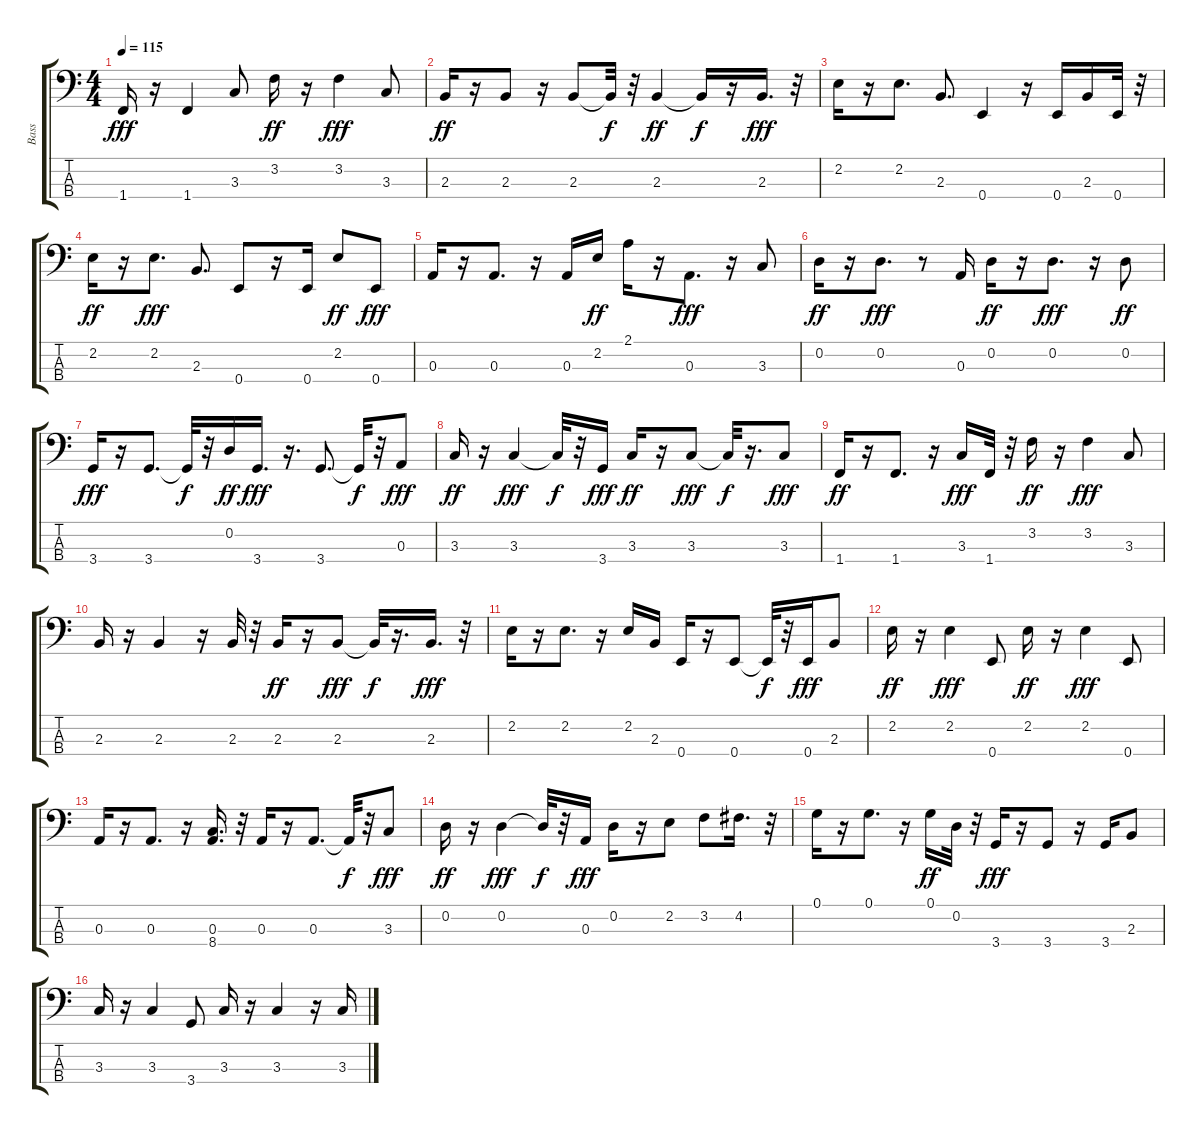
\track ("Bass" "Bass") {instrument electricbasspick}
\staff {score tabs}
\tuning (G2 D2 A1 E1) {hide}
\ts (4 4)
\tempo 115
\clef f4
\ks c
1.4.16{dy fff} r.16 1.4.4 3.3.8 3.2.16{dy ff} r.16 3.2.4{dy fff} 3.3.8 |
2.3.16{dy ff} r.16 2.3.8 r.16 2.3.8 2.3{t}.32{dy f} r.32 2.3.4{dy ff} 2.3{t}.16{dy f} r.16 2.3.16{d dy fff} r.32 |
2.2.16 r.16 2.2.8{d} 2.3.8{d} 0.4.4 r.16 0.4.16 2.3.16 0.4.32 r.32 |
2.2.16{dy ff} r.16 2.2.8{d dy fff} 2.3.8{d} 0.4.8 r.16 0.4.16 2.2.8{dy ff} 0.4.8{dy fff} |
0.3.16 r.16 0.3.8{d} r.16 0.3.16 2.2.16{dy ff} 2.1.16 r.16 0.3.8{d dy fff} r.16 3.3.8 |
0.2.16{dy ff} r.16 0.2.8{d dy fff} r.8 0.3.16 0.2.16{dy ff} r.16 0.2.8{d dy fff} r.16 0.2.8{dy ff} |
3.4.16{dy fff} r.16 3.4.8{d} 3.4{t}.32{dy f} r.32 0.2.16{dy ff} 3.4.16{d dy fff} r.16{d} 3.4.8{d} 3.4{t}.32{dy f} r.32 0.3.8{dy fff} |
3.3.16{dy ff} r.16 3.3.4{dy fff} 3.3{t}.32{dy f} r.32 3.4.16{dy fff} 3.3.16{dy ff} r.16 3.3.8{dy fff} 3.3{t}.32{dy f} r.16{d} 3.3.8{dy fff} |
1.4.16{dy ff} r.16 1.4.8{d} r.16 3.3.16{dy fff} 1.4.32 r.32 3.2.16{dy ff} r.16 3.2.4{dy fff} 3.3.8 |
2.3.16 r.16 2.3.4 r.16 2.3.32 r.32 2.3.16{dy ff} r.16 2.3.8{dy fff} 2.3{t}.32{dy f} r.16{d} 2.3.16{d dy fff} r.32 |
2.2.16 r.16 2.2.8{d} r.16 2.2.16 2.3.16 0.4.16 r.16 0.4.8 0.4{t}.32{dy f} r.32 0.4.16{dy fff} 2.3.8 |
2.2.16{dy ff} r.16 2.2.4{dy fff} 0.4.8 2.2.16{dy ff} r.16 2.2.4{dy fff} 0.4.8 |
0.3.16 r.16 0.3.8{d} r.16 (0.3 8.4).16{d} r.32 0.3.16 r.16 0.3.8{d} 0.3{t}.32{dy f} r.32 3.3.8{dy fff} |
0.2.16{dy ff} r.16 0.2.4{dy fff} 0.2{t}.32{dy f} r.32 0.3.16{dy fff} 0.2.16 r.16 2.2.8 3.2.8 4.2.16{d} r.32 |
0.1.16 r.16 0.1.8{d} r.16 0.1.16{dy ff} 0.2.32 r.32 3.4.16{dy fff} r.16 3.4.8 r.16 3.4.16 2.3.8 |
3.3.16 r.16 3.3.4 3.4.8 3.3.16 r.16 3.3.4 r.16 3.3.16
